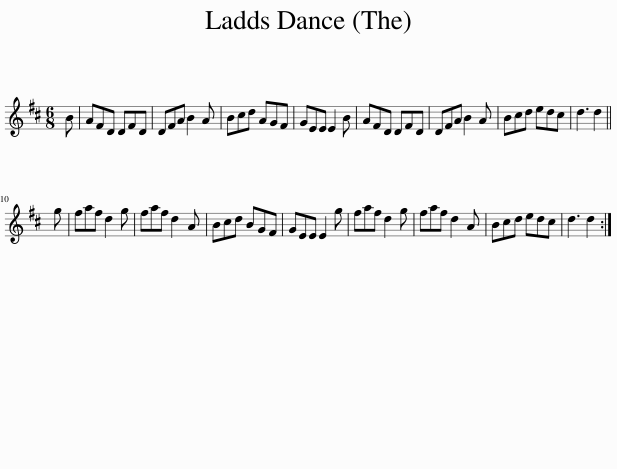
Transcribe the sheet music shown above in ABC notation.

X:1
L:1/8
M:6/8
I:linebreak $
K:D
V:1 treble
V:1
 B | AFD DFD | DFA B2 A | Bcd AGF | GEE E2 B | %5
 AFD DFD | DFA B2 A | Bcd edc | d3 d2 ||$ g | %10
 faf d2 g | faf d2 A | Bcd BGF | GEE E2 g | faf d2 g | %15
 faf d2 A | Bcd edc | d3 d2 :| %18
